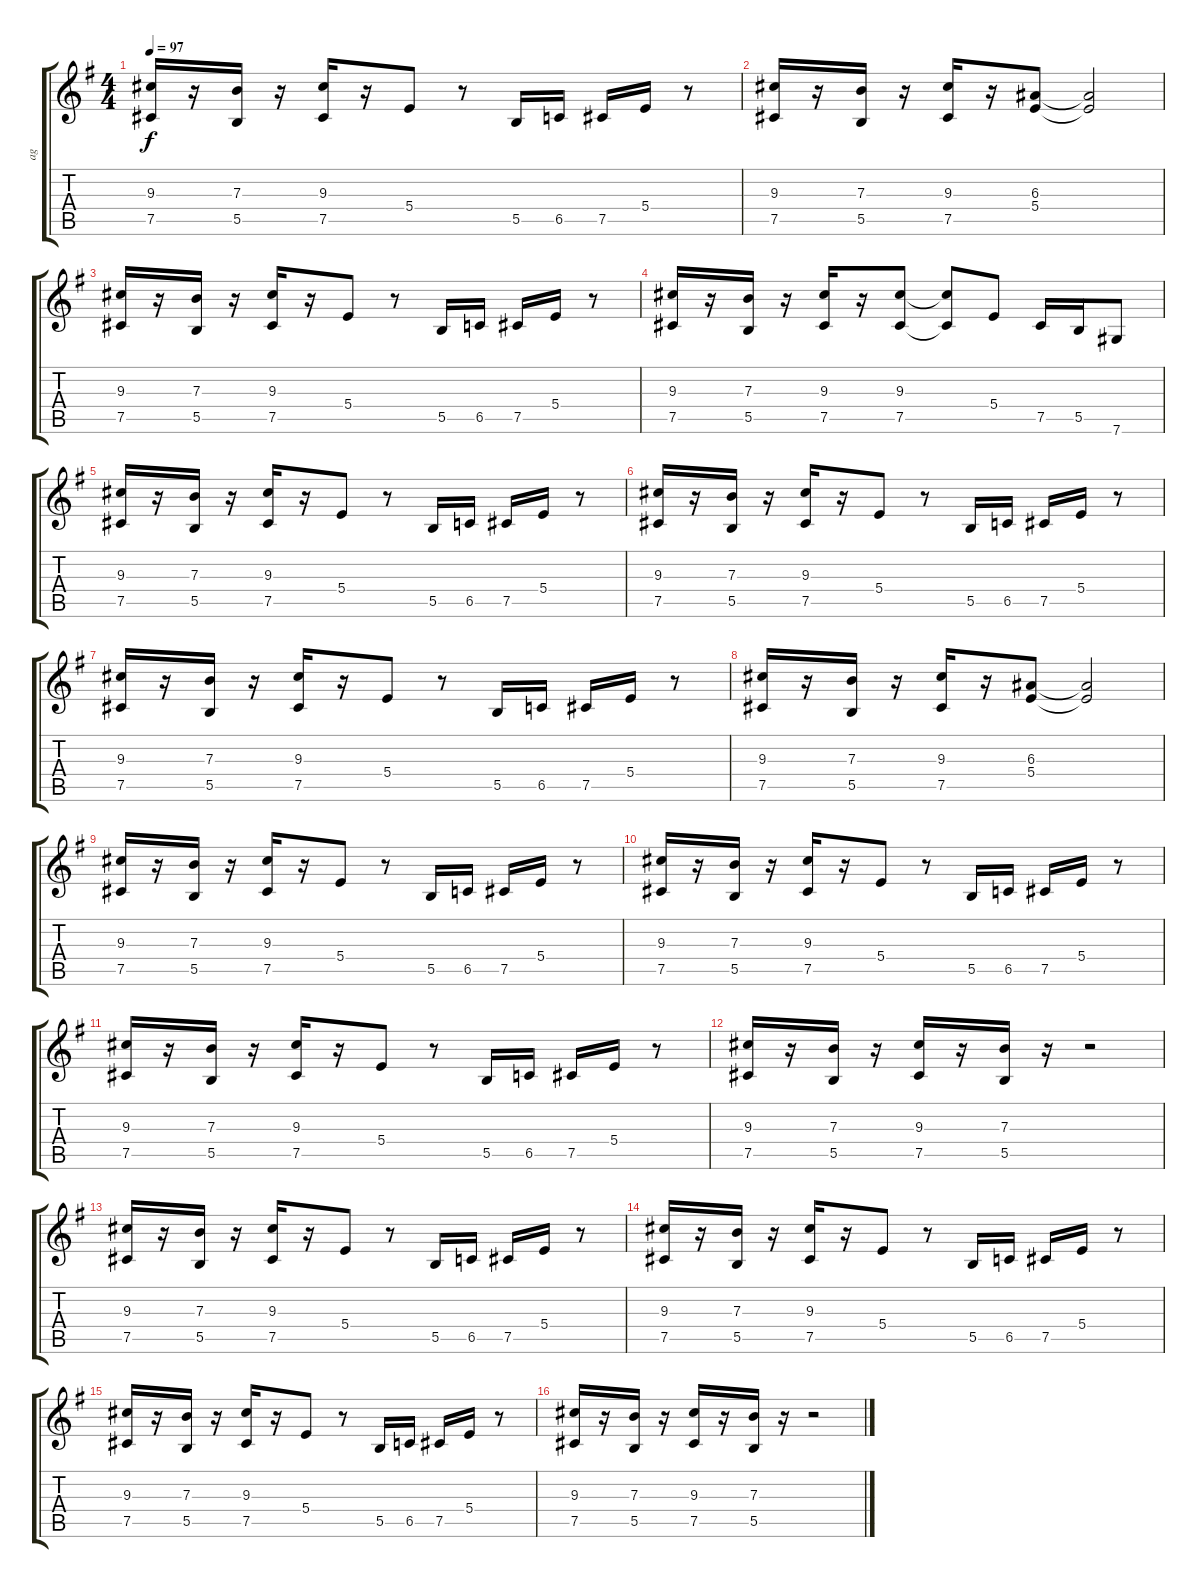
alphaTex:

\track ("ag" "ag") {instrument acousticguitarsteel}
\staff {score tabs}
\tuning (Db4 Ab3 E3 B2 Gb2 Db2) {hide}
\ts (4 4)
\tempo 97
\clef g2
\ks g
(9.3 7.5).16{dy f} r.16 (7.3 5.5).16 r.16 (9.3 7.5).16 r.16 5.4.8 r.8 5.5.16 6.5.16 7.5.16 5.4.16 r.8 |
(9.3 7.5).16 r.16 (7.3 5.5).16 r.16 (9.3 7.5).16 r.16 (6.3 5.4).8 (6.3{t} 5.4{t}).2 |
(9.3 7.5).16 r.16 (7.3 5.5).16 r.16 (9.3 7.5).16 r.16 5.4.8 r.8 5.5.16 6.5.16 7.5.16 5.4.16 r.8 |
(9.3 7.5).16 r.16 (7.3 5.5).16 r.16 (9.3 7.5).16 r.16 (9.3 7.5).8 (9.3{t} 7.5{t}).8 5.4.8 7.5.16 5.5.16 7.6.8 |
(9.3 7.5).16 r.16 (7.3 5.5).16 r.16 (9.3 7.5).16 r.16 5.4.8 r.8 5.5.16 6.5.16 7.5.16 5.4.16 r.8 |
(9.3 7.5).16 r.16 (7.3 5.5).16 r.16 (9.3 7.5).16 r.16 5.4.8 r.8 5.5.16 6.5.16 7.5.16 5.4.16 r.8 |
(9.3 7.5).16 r.16 (7.3 5.5).16 r.16 (9.3 7.5).16 r.16 5.4.8 r.8 5.5.16 6.5.16 7.5.16 5.4.16 r.8 |
(9.3 7.5).16 r.16 (7.3 5.5).16 r.16 (9.3 7.5).16 r.16 (6.3 5.4).8 (6.3{t} 5.4{t}).2 |
(9.3 7.5).16 r.16 (7.3 5.5).16 r.16 (9.3 7.5).16 r.16 5.4.8 r.8 5.5.16 6.5.16 7.5.16 5.4.16 r.8 |
(9.3 7.5).16 r.16 (7.3 5.5).16 r.16 (9.3 7.5).16 r.16 5.4.8 r.8 5.5.16 6.5.16 7.5.16 5.4.16 r.8 |
(9.3 7.5).16 r.16 (7.3 5.5).16 r.16 (9.3 7.5).16 r.16 5.4.8 r.8 5.5.16 6.5.16 7.5.16 5.4.16 r.8 |
(9.3 7.5).16 r.16 (7.3 5.5).16 r.16 (9.3 7.5).16 r.16 (7.3 5.5).16 r.16 r.2 |
(9.3 7.5).16 r.16 (7.3 5.5).16 r.16 (9.3 7.5).16 r.16 5.4.8 r.8 5.5.16 6.5.16 7.5.16 5.4.16 r.8 |
(9.3 7.5).16 r.16 (7.3 5.5).16 r.16 (9.3 7.5).16 r.16 5.4.8 r.8 5.5.16 6.5.16 7.5.16 5.4.16 r.8 |
(9.3 7.5).16 r.16 (7.3 5.5).16 r.16 (9.3 7.5).16 r.16 5.4.8 r.8 5.5.16 6.5.16 7.5.16 5.4.16 r.8 |
(9.3 7.5).16 r.16 (7.3 5.5).16 r.16 (9.3 7.5).16 r.16 (7.3 5.5).16 r.16 r.2
